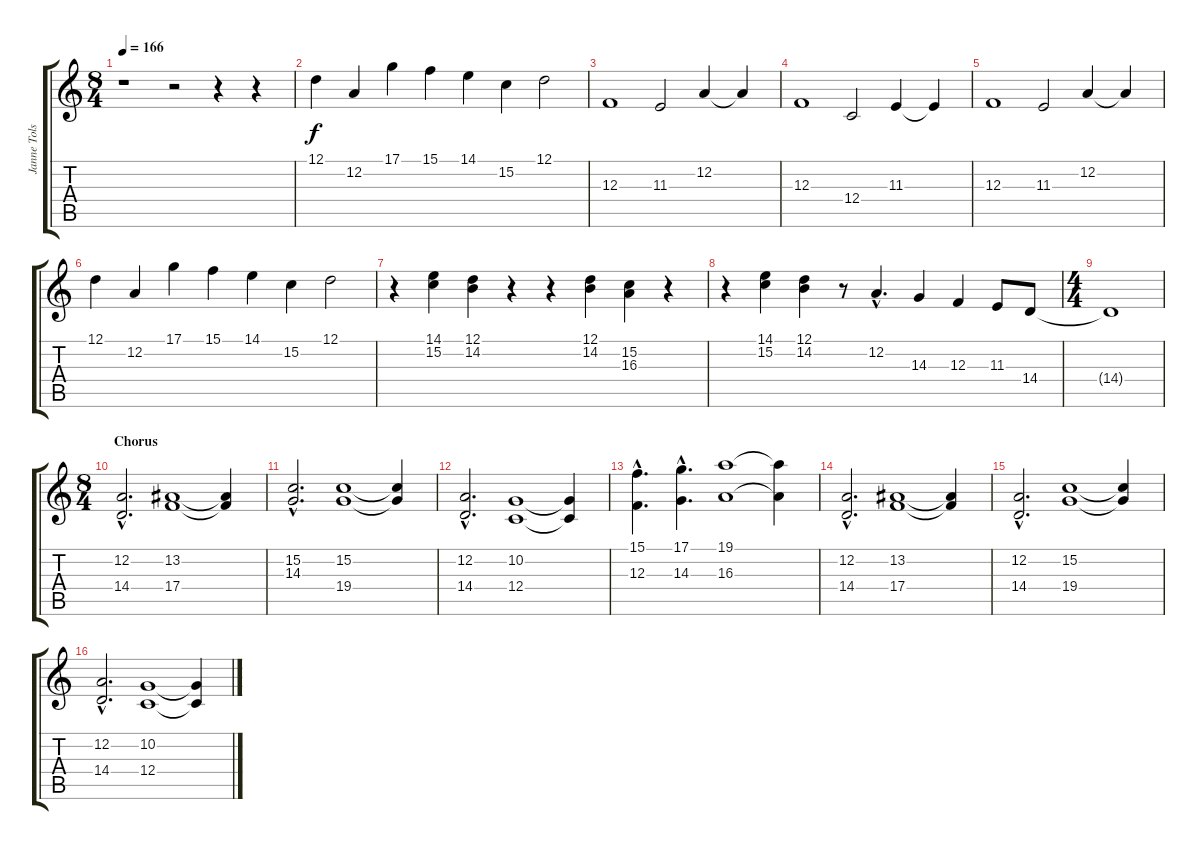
\track ("Janne Tolsa - Keyboard" "Janne Tols") {instrument stringensemble1}
\staff {score tabs}
\tuning (D4 A3 F3 C3 G2 D2) {hide}
\ts (8 4)
\tempo 166
\clef g2
\ks c
r.1{dy f} r.2 r.4 r.4 |
12.1.4{volume 11} 12.2.4 17.1.4 15.1.4 14.1.4 15.2.4 12.1.2 |
12.3.1{volume 9} 11.3.2 12.2.4 12.2{t}.4 |
12.3.1 12.4.2 11.3.4 11.3{t}.4 |
12.3.1 11.3.2 12.2.4 12.2{t}.4 |
12.1.4{volume 11} 12.2.4 17.1.4 15.1.4 14.1.4 15.2.4 12.1.2 |
r.4 (14.1 15.2).4 (12.1 14.2).4 r.4 r.4 (12.1 14.2).4 (15.2 16.3).4 r.4 |
r.4 (14.1 15.2).4 (12.1 14.2).4 r.8 12.2{hac}.4{d} 14.3.4 12.3.4 11.3.8 14.4.8 |
\ts (4 4)
14.4{t}.1 |
\ts (8 4)
\section ("" "Chorus")
(12.2{hac} 14.4{hac}).2{d} (13.2 17.4).1 (13.2{t} 17.4{t}).4 |
(15.2{hac} 14.3{hac}).2{d} (15.2 19.4).1 (15.2{t} 19.4{t}).4 |
(12.2{hac} 14.4{hac}).2{d} (10.2 12.4).1 (10.2{t} 12.4{t}).4 |
(15.1{hac} 12.3{hac}).4{d} (17.1{hac} 14.3{hac}).4{d} (19.1 16.3).1 (19.1{t} 16.3{t}).4 |
(12.2{hac} 14.4{hac}).2{d} (13.2 17.4).1 (13.2{t} 17.4{t}).4 |
(12.2{hac} 14.4{hac}).2{d} (15.2 19.4).1 (15.2{t} 19.4{t}).4 |
(12.2{hac} 14.4{hac}).2{d} (10.2 12.4).1 (10.2{t} 12.4{t}).4
